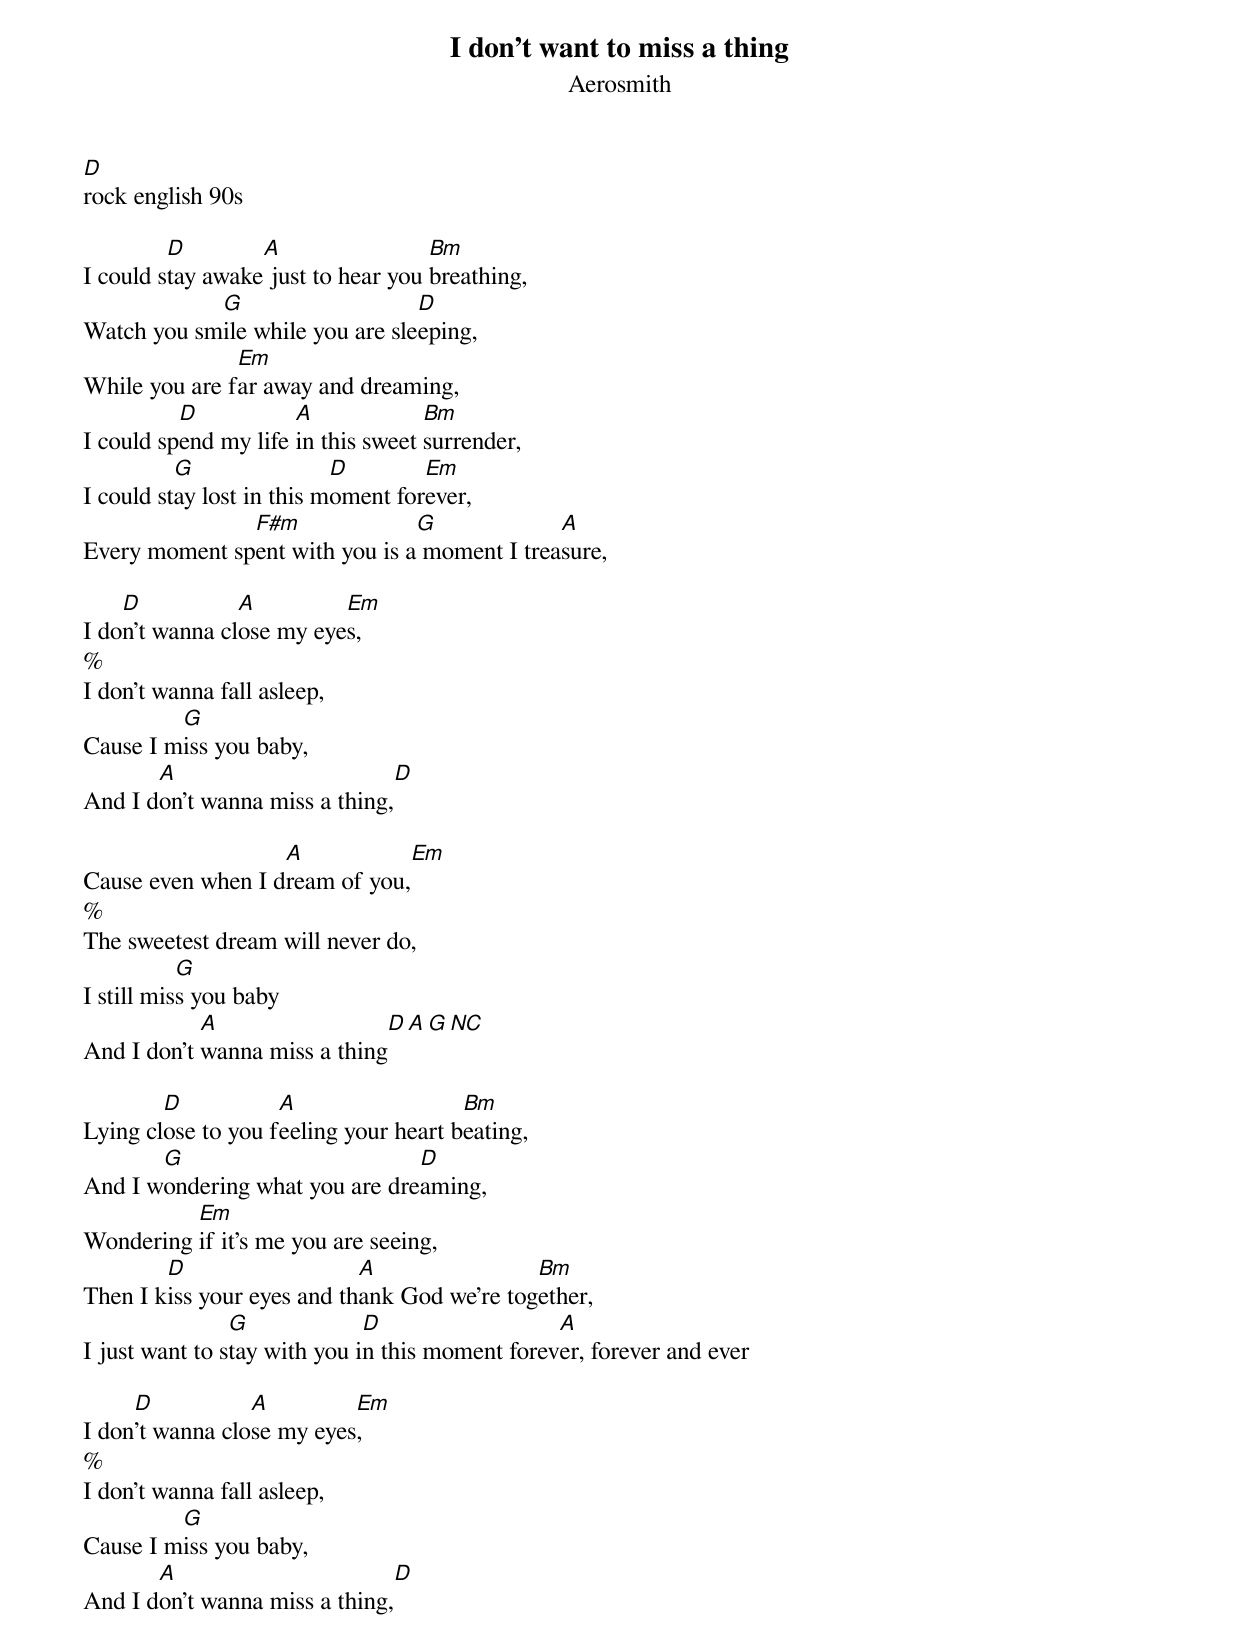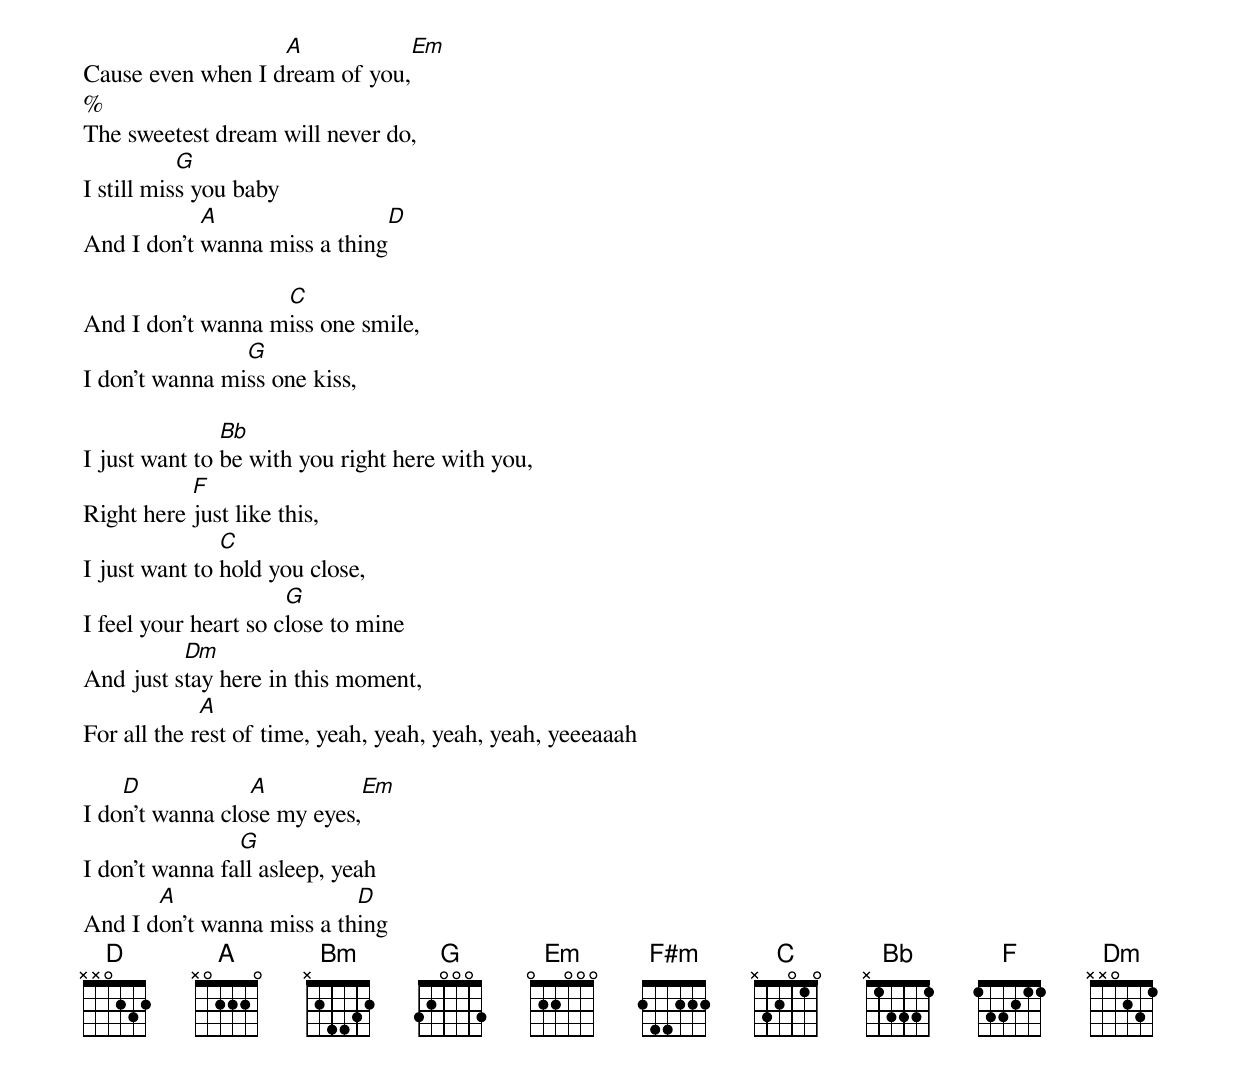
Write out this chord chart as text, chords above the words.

I don't want to miss a thing
Aerosmith
D
rock english 90s

         D        A                 Bm
I could stay awake just to hear you breathing,
            G                    D
Watch you smile while you are sleeping,
               Em
While you are far away and dreaming,
          D           A             Bm
I could spend my life in this sweet surrender,
          G                D        Em
I could stay lost in this moment forever,
               F#m              G             A
Every moment spent with you is a moment I treasure,

    D           A         Em
I don't wanna close my eyes,
%
I don't wanna fall asleep,
         G
Cause I miss you baby,
       A                       D
And I don't wanna miss a thing,

                   A            Em
Cause even when I dream of you,
%
The sweetest dream will never do,
           G
I still miss you baby
            A                 D   A   G   NC
And I don't wanna miss a thing

        D           A                  Bm
Lying close to you feeling your heart beating,
       G                        D
And I wondering what you are dreaming,
          Em
Wondering if it's me you are seeing,
        D                   A                Bm
Then I kiss your eyes and thank God we're together,
                G             D                  A
I just want to stay with you in this moment forever, forever and ever

     D           A         Em
I don't wanna close my eyes,
%
I don't wanna fall asleep,
         G
Cause I miss you baby,
       A                       D
And I don't wanna miss a thing,

                   A            Em
Cause even when I dream of you,
%
The sweetest dream will never do,
           G
I still miss you baby
            A                 D
And I don't wanna miss a thing

                   C
And I don't wanna miss one smile,
                G
I don't wanna miss one kiss,

               Bb
I just want to be with you right here with you,
           F
Right here just like this,
               C
I just want to hold you close,
                      G
I feel your heart so close to mine
          Dm
And just stay here in this moment,
             A
For all the rest of time, yeah, yeah, yeah, yeah, yeeeaaah

    D            A          Em
I don't wanna close my eyes,
                G
I don't wanna fall asleep, yeah
       A                   D
And I don't wanna miss a thing
